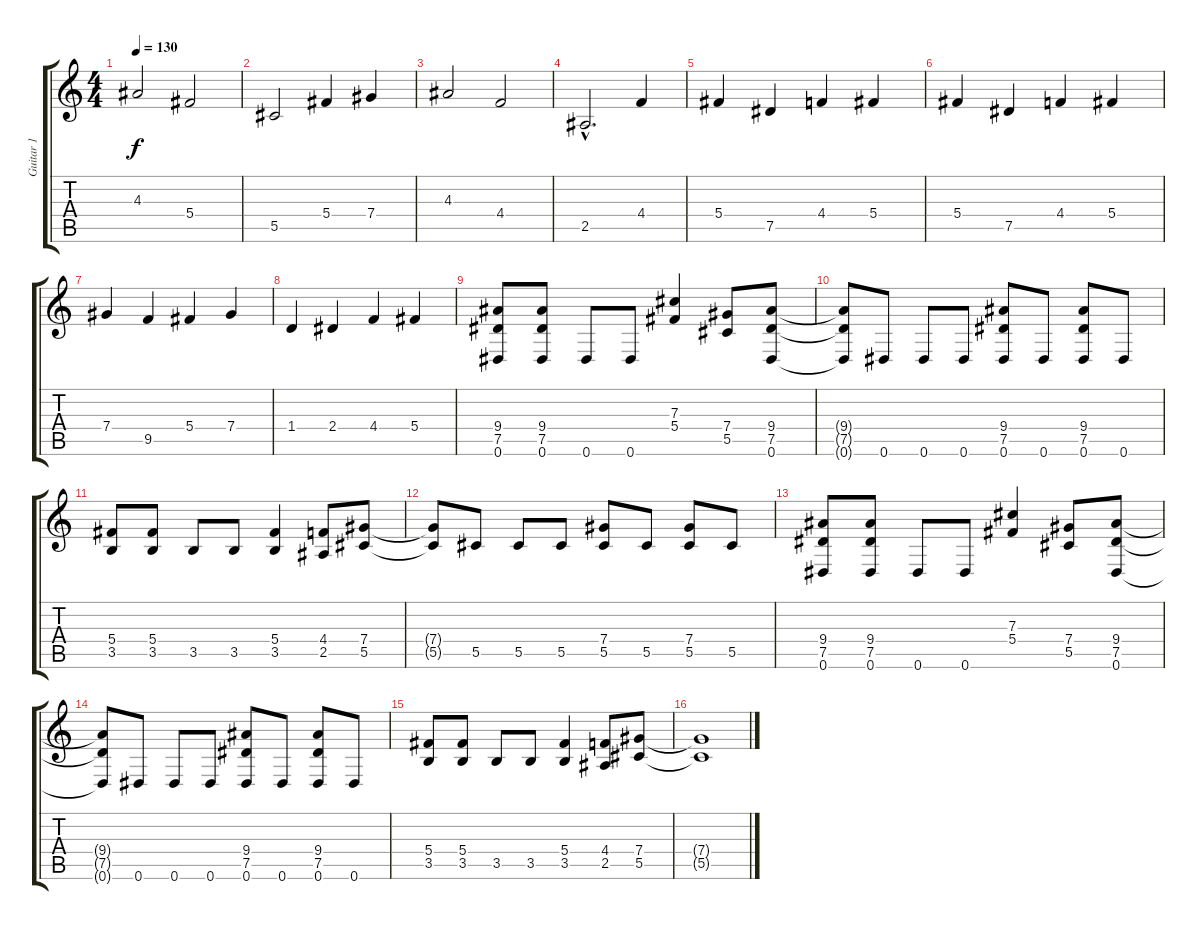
\track ("Guitar 1" "Guitar 1") {instrument distortionguitar}
\staff {score tabs}
\tuning (Eb4 Bb3 Gb3 Db3 Ab2 Eb2) {hide}
\ts (4 4)
\tempo 130
\clef g2
\ks c
4.3.2{dy f} 5.4.2 |
5.5.2 5.4.4 7.4.4 |
4.3.2 4.4.2 |
2.5{hac}.2{d} 4.4.4 |
5.4.4 7.5.4 4.4.4 5.4.4 |
5.4.4 7.5.4 4.4.4 5.4.4 |
7.4.4 9.5.4 5.4.4 7.4.4 |
1.4.4 2.4.4 4.4.4 5.4.4 |
(9.4 7.5 0.6).8 (9.4 7.5 0.6).8 0.6.8 0.6.8 (7.3 5.4).4 (7.4 5.5).8 (9.4 7.5 0.6).8 |
(9.4{t} 7.5{t} 0.6{t}).8 0.6.8 0.6.8 0.6.8 (9.4 7.5 0.6).8 0.6.8 (9.4 7.5 0.6).8 0.6.8 |
(5.4 3.5).8 (5.4 3.5).8 3.5.8 3.5.8 (5.4 3.5).4 (4.4 2.5).8 (7.4 5.5).8 |
(7.4{t} 5.5{t}).8 5.5.8 5.5.8 5.5.8 (7.4 5.5).8 5.5.8 (7.4 5.5).8 5.5.8 |
(9.4 7.5 0.6).8 (9.4 7.5 0.6).8 0.6.8 0.6.8 (7.3 5.4).4 (7.4 5.5).8 (9.4 7.5 0.6).8 |
(9.4{t} 7.5{t} 0.6{t}).8 0.6.8 0.6.8 0.6.8 (9.4 7.5 0.6).8 0.6.8 (9.4 7.5 0.6).8 0.6.8 |
(5.4 3.5).8 (5.4 3.5).8 3.5.8 3.5.8 (5.4 3.5).4 (4.4 2.5).8 (7.4 5.5).8 |
(7.4{t} 5.5{t}).1
